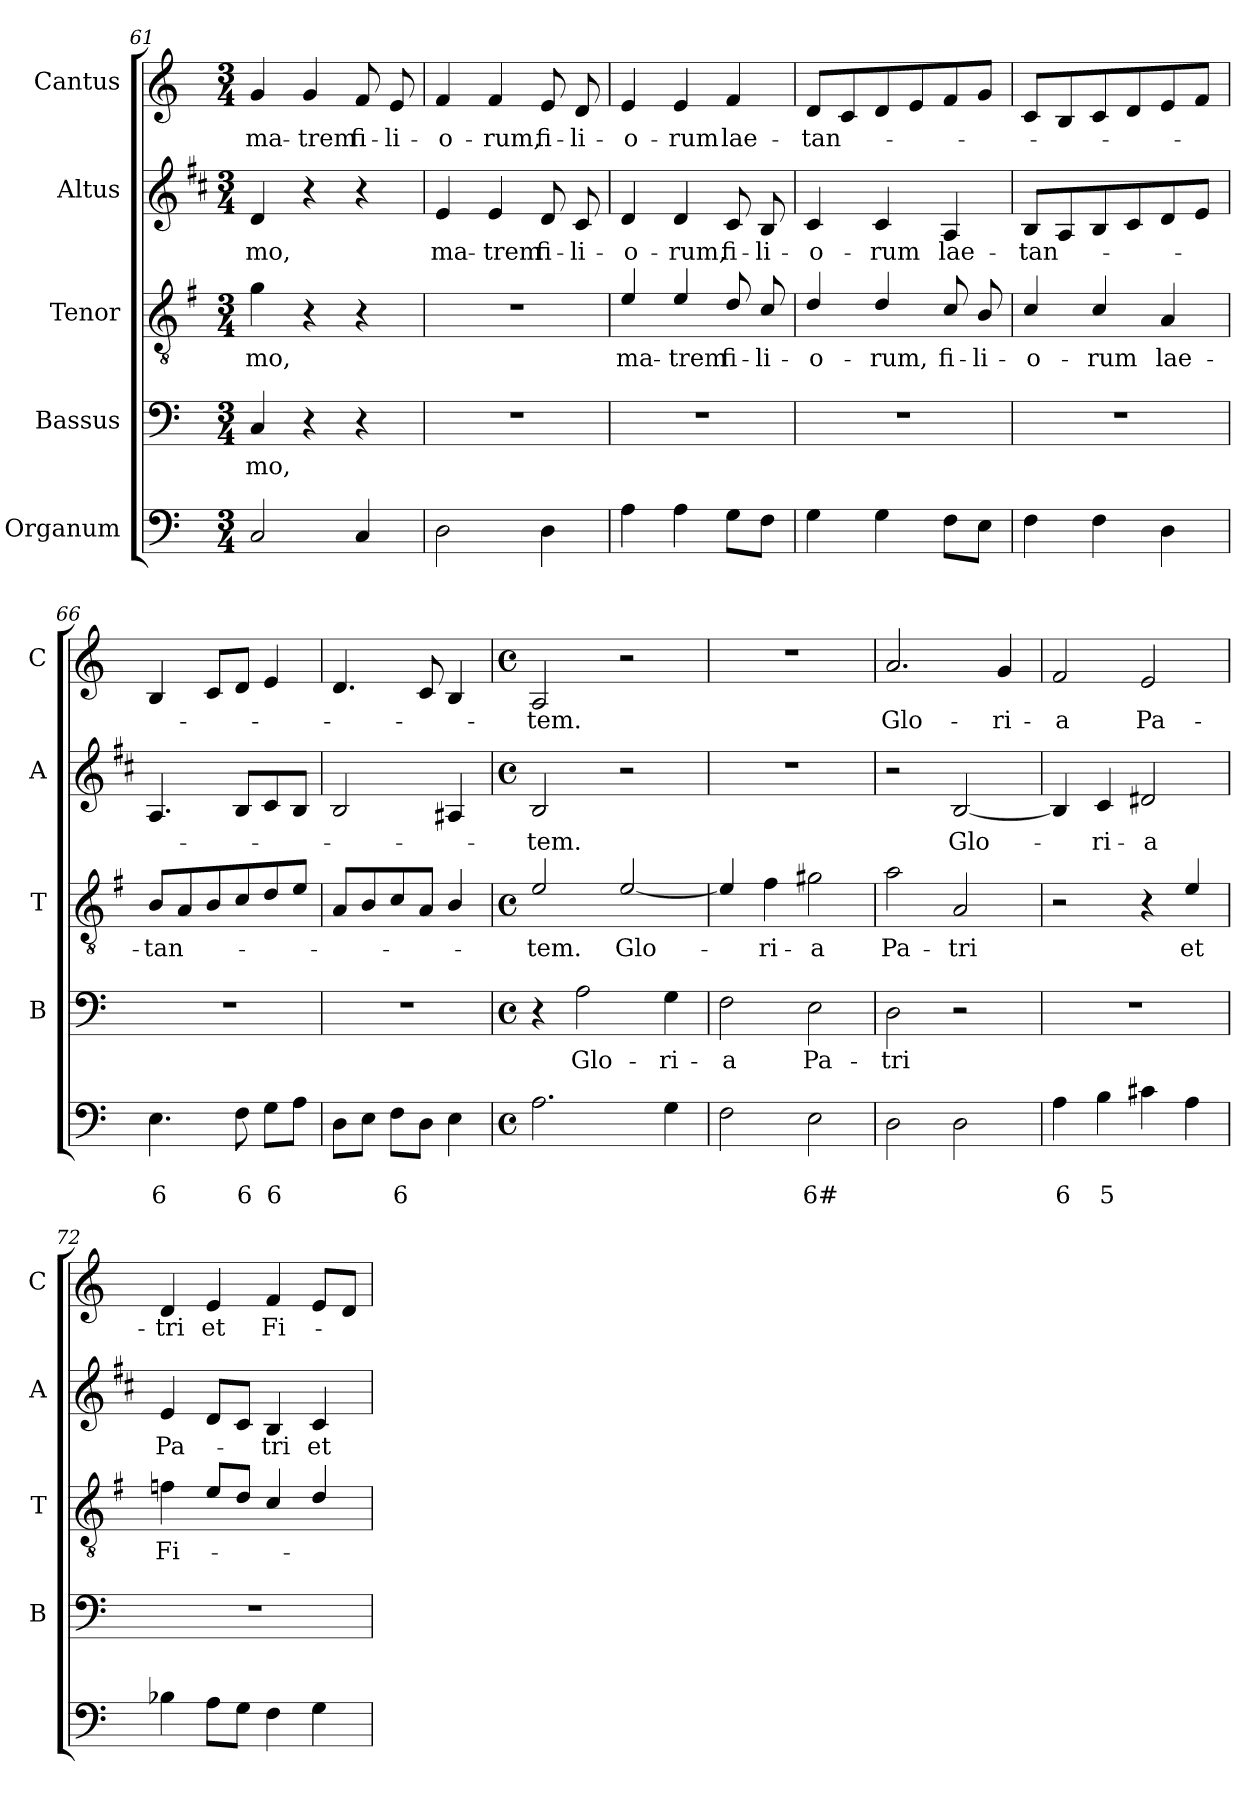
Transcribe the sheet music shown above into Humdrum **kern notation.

**kern	**text	**text	**kern	**text	**kern	**text	**kern	**text	**kern	**text
*part5	*part5	*part5	*part4	*part4	*part3	*part3	*part2	*part2	*part1	*part1
*staff5	*staff5	*staff5	*staff4	*staff4	*staff3	*staff3	*staff2	*staff2	*staff1	*staff1
*I"Organum	*	*	*I"Bassus	*	*I"Tenor	*	*I"Altus	*	*I"Cantus	*
*	*	*	*I'B	*	*I'T	*	*I'A	*	*I'C	*
*clefF4	*	*	*clefF4	*	*clefGv2	*	*clefG2	*	*clefG2	*
*	*	*	*	*	*ITrd4c7	*	*ITrd1c2	*	*	*
*k[]	*	*	*k[]	*	*k[]	*	*k[]	*	*k[]	*
*C:	*	*	*C:	*	*C:	*	*C:	*	*C:	*
*M3/4	*	*	*M3/4	*	*M3/4	*	*M3/4	*	*M3/4	*
=61	=61	=61	=61	=61	=61	=61	=61	=61	=61	=61
!	!	!	!	!LO:LY:b	!	!LO:LY:b	!	!LO:LY:b	!	!LO:LY:b
2C/	.	.	4C/	-mo,	4c\	-mo,	4c/	-mo,	4g/	ma-
!	!	!	!	!	!	!	!	!	!	!LO:LY:b
.	.	.	4r	.	4r	.	4r	.	4g/	-trem
!	!	!	!	!	!	!	!	!	!	!LO:LY:b
4C/	.	.	4r	.	4r	.	4r	.	8f/	fi-
!	!	!	!	!	!	!	!	!	!	!LO:LY:b
.	.	.	.	.	.	.	.	.	8e/	-li-
!!LO:LB:g=z
=62	=62	=62	=62	=62	=62	=62	=62	=62	=62	=62
!	!	!	!	!	!	!	!	!LO:LY:b	!	!LO:LY:b
2D\	.	.	2.r	.	2.r	.	4d/	ma-	4f/	-o-
!	!	!	!	!	!	!	!	!LO:LY:b	!	!LO:LY:b
.	.	.	.	.	.	.	4d/	-trem	4f/	-rum,
!	!	!	!	!	!	!	!	!LO:LY:b	!	!LO:LY:b
4D\	.	.	.	.	.	.	8c/	fi-	8e/	fi-
!	!	!	!	!	!	!	!	!LO:LY:b	!	!LO:LY:b
.	.	.	.	.	.	.	8B/	-li-	8d/	-li-
=63	=63	=63	=63	=63	=63	=63	=63	=63	=63	=63
!	!	!	!	!	!	!LO:LY:b	!	!LO:LY:b	!	!LO:LY:b
4A\	.	.	2.r	.	4A/	ma-	4c/	-o-	4e/	-o-
!	!	!	!	!	!	!LO:LY:b	!	!LO:LY:b	!	!LO:LY:b
4A\	.	.	.	.	4A/	-trem	4c/	-rum,	4e/	-rum
!	!	!	!	!	!	!LO:LY:b	!	!LO:LY:b	!	!LO:LY:b
8G\L	.	.	.	.	8G/	fi-	8B/	fi-	4f/	lae-
!	!	!	!	!	!	!LO:LY:b	!	!LO:LY:b	!	!
8F\J	.	.	.	.	8F/	-li-	8A/	-li-	.	.
=64	=64	=64	=64	=64	=64	=64	=64	=64	=64	=64
!	!	!	!	!	!	!LO:LY:b	!	!LO:LY:b	!	!LO:LY:b
4G\	.	.	2.r	.	4G/	-o-	4B/	-o-	8d/L	-tan-
.	.	.	.	.	.	.	.	.	8c/	.
!	!	!	!	!	!	!LO:LY:b	!	!LO:LY:b	!	!
4G\	.	.	.	.	4G/	-rum,	4B/	-rum	8d/	.
.	.	.	.	.	.	.	.	.	8e/	.
!	!	!	!	!	!	!LO:LY:b	!	!LO:LY:b	!	!
8F\L	.	.	.	.	8F/	fi-	4G/	lae-	8f/	.
!	!	!	!	!	!	!LO:LY:b	!	!	!	!
8E\J	.	.	.	.	8E/	-li-	.	.	8g/J	.
=65	=65	=65	=65	=65	=65	=65	=65	=65	=65	=65
!	!	!	!	!	!	!LO:LY:b	!	!LO:LY:b	!	!
4F\	.	.	2.r	.	4F/	-o-	8A/L	-tan-	8c/L	.
.	.	.	.	.	.	.	8G/	.	8B/	.
!	!	!	!	!	!	!LO:LY:b	!	!	!	!
4F\	.	.	.	.	4F/	-rum	8A/	.	8c/	.
.	.	.	.	.	.	.	8B/	.	8d/	.
!	!	!	!	!	!	!LO:LY:b	!	!	!	!
4D\	.	.	.	.	4D/	lae-	8c/	.	8e/	.
.	.	.	.	.	.	.	8d/J	.	8f/J	.
=66	=66	=66	=66	=66	=66	=66	=66	=66	=66	=66
!	!	!LO:LY:b	!	!	!	!LO:LY:b	!	!	!	!
4.E\	.	6	2.r	.	8E/L	-tan-	4.G/	.	4B/	.
.	.	.	.	.	8D/	.	.	.	.	.
.	.	.	.	.	8E/	.	.	.	8c/L	.
!	!	!LO:LY:b	!	!	!	!	!	!	!	!
8F\	.	6	.	.	8F/	.	8A/L	.	8d/J	.
!	!	!LO:LY:b	!	!	!	!	!	!	!	!
8G\L	.	6	.	.	8G/	.	8B/	.	4e/	.
8A\J	.	.	.	.	8A/J	.	8A/J	.	.	.
=67	=67	=67	=67	=67	=67	=67	=67	=67	=67	=67
8D\L	.	.	2.r	.	8D/L	.	2A/	.	4.d/	.
8E\J	.	.	.	.	8E/	.	.	.	.	.
!	!	!LO:LY:b	!	!	!	!	!	!	!	!
8F\L	.	6	.	.	8F/	.	.	.	.	.
8D\J	.	.	.	.	8D/J	.	.	.	8c/	.
4E\	.	.	.	.	4E/	.	4G#X/	.	4B/	.
=68	=68	=68	=68	=68	=68	=68	=68	=68	=68	=68
*M4/4	*	*	*M4/4	*	*M4/4	*	*M4/4	*	*M4/4	*
*met(c)	*	*	*met(c)	*	*met(c)	*	*met(c)	*	*met(c)	*
!	!	!	!	!	!	!LO:LY:b	!	!LO:LY:b	!	!LO:LY:b
2.A\	.	.	4r	.	2A/	-tem.	2A/	-tem.	2A/	-tem.
!	!	!	!	!LO:LY:b	!	!	!	!	!	!
.	.	.	2A\	Glo-	.	.	.	.	.	.
!	!	!	!	!	!	!LO:LY:b	!	!	!	!
.	.	.	.	.	[2A/	Glo-	2r	.	2r	.
!	!	!	!	!LO:LY:b	!	!	!	!	!	!
4G\	.	.	4G\	-ri-	.	.	.	.	.	.
=69	=69	=69	=69	=69	=69	=69	=69	=69	=69	=69
!	!	!	!	!LO:LY:b	!	!	!	!	!	!
2F\	.	.	2F\	-a	4A/]	.	1r	.	1r	.
!	!	!	!	!	!	!LO:LY:b	!	!	!	!
.	.	.	.	.	4B\	-ri-	.	.	.	.
!	!	!LO:LY:b	!	!LO:LY:b	!	!LO:LY:b	!	!	!	!
2E\	.	6#	2E\	Pa-	2c#X\	-a	.	.	.	.
!!LO:PB:g=z
=70	=70	=70	=70	=70	=70	=70	=70	=70	=70	=70
!	!	!	!	!LO:LY:b	!	!LO:LY:b	!	!	!	!LO:LY:b
2D\	.	.	2D\	-tri	2d\	Pa-	2r	.	2.a/	Glo-
!	!	!	!	!	!	!LO:LY:b	!	!LO:LY:b	!	!
2D\	.	.	2r	.	2D/	-tri	[2A/	Glo-	.	.
!	!	!	!	!	!	!	!	!	!	!LO:LY:b
.	.	.	.	.	.	.	.	.	4g/	-ri-
=71	=71	=71	=71	=71	=71	=71	=71	=71	=71	=71
!	!	!LO:LY:b	!	!	!	!	!	!	!	!LO:LY:b
4A\	.	6	1r	.	2r	.	4A/]	.	2f/	-a
!	!	!LO:LY:b	!	!	!	!	!	!LO:LY:b	!	!
4B\	.	5	.	.	.	.	4B/	-ri-	.	.
!	!	!	!	!	!	!	!	!LO:LY:b	!	!LO:LY:b
4c#X\	.	.	.	.	4r	.	2c#X/	-a	2e/	Pa-
!	!	!	!	!	!	!LO:LY:b	!	!	!	!
4A\	.	.	.	.	4A/	et	.	.	.	.
=72	=72	=72	=72	=72	=72	=72	=72	=72	=72	=72
!	!	!	!	!	!	!LO:LY:b	!	!LO:LY:b	!	!LO:LY:b
4B-X\	.	.	1r	.	4B-X\	Fi-	4d/	Pa-	4d/	-tri
!	!	!	!	!	!	!	!	!	!	!LO:LY:b
8A\L	.	.	.	.	8A/L	.	8c/L	.	4e/	et
8G\J	.	.	.	.	8G/J	.	8B/J	.	.	.
!	!	!	!	!	!	!	!	!LO:LY:b	!	!LO:LY:b
4F\	.	.	.	.	4F/	.	4A/	-tri	4f/	Fi-
!	!	!	!	!	!	!	!	!LO:LY:b	!	!
4G\	.	.	.	.	4G/	.	4B/	et	8e/L	.
.	.	.	.	.	.	.	.	.	8d/J	.
=	=	=	=	=	=	=	=	=	=	=
*-	*-	*-	*-	*-	*-	*-	*-	*-	*-	*-
